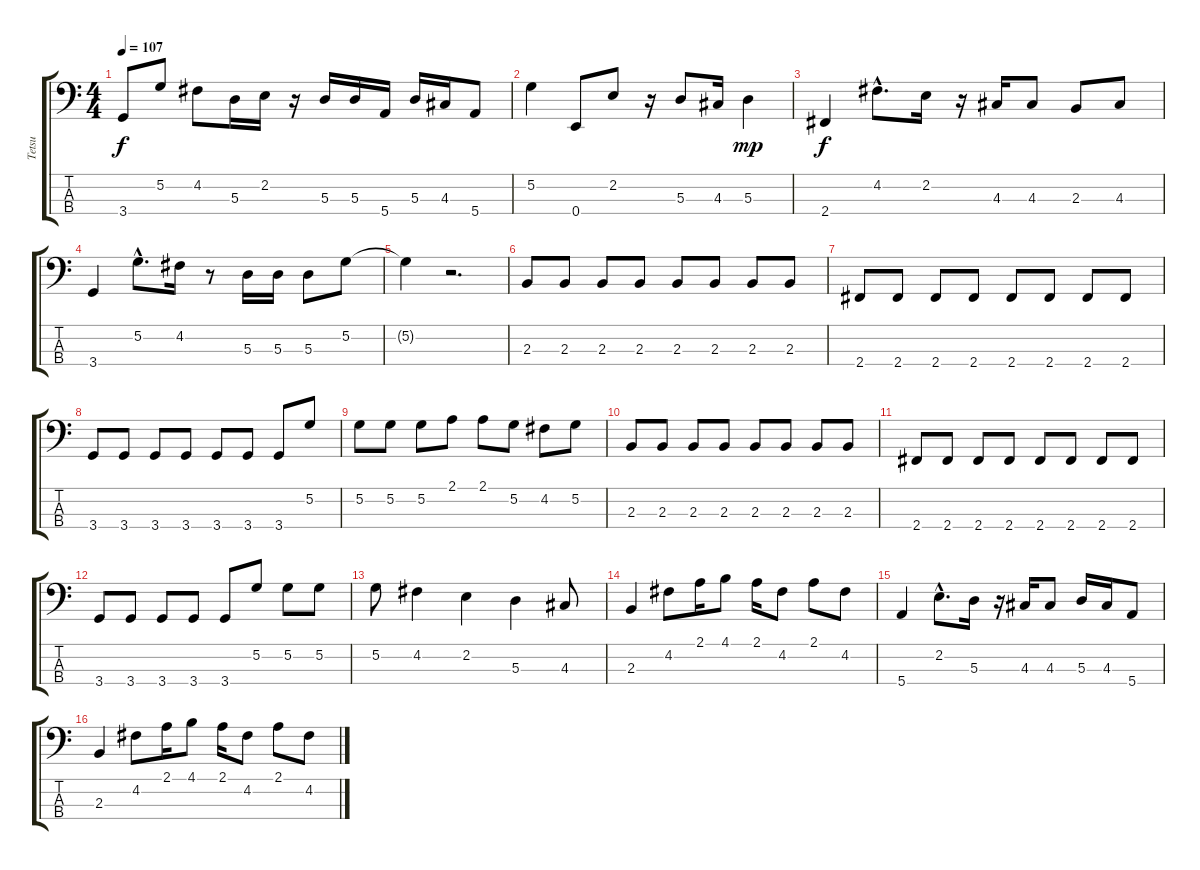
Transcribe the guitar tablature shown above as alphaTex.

\track ("Tetsu" "Tetsu") {instrument electricbasspick}
\staff {score tabs}
\tuning (G2 D2 A1 E1) {hide}
\ts (4 4)
\tempo 107
\clef f4
\ks c
3.4.8{dy f} 5.2.8 4.2.8 5.3.16 2.2.16 r.16 5.3.16 5.3.16 5.4.16 5.3.16 4.3.16 5.4.8 |
5.2.4 0.4.8 2.2.8 r.16 5.3.8 4.3.16 5.3.4{dy mp} |
2.4.4{dy f} 4.2{hac}.8{d} 2.2.16 r.16 4.3.16 4.3.8 2.3.8 4.3.8 |
3.4.4 5.2{hac}.8{d} 4.2.16 r.8 5.3.16 5.3.16 5.3.8 5.2.8 |
5.2{t}.4 r.2{d} |
2.3.8 2.3.8 2.3.8 2.3.8 2.3.8 2.3.8 2.3.8 2.3.8 |
2.4.8 2.4.8 2.4.8 2.4.8 2.4.8 2.4.8 2.4.8 2.4.8 |
3.4.8 3.4.8 3.4.8 3.4.8 3.4.8 3.4.8 3.4.8 5.2.8 |
5.2.8 5.2.8 5.2.8 2.1.8 2.1.8 5.2.8 4.2.8 5.2.8 |
2.3.8 2.3.8 2.3.8 2.3.8 2.3.8 2.3.8 2.3.8 2.3.8 |
2.4.8 2.4.8 2.4.8 2.4.8 2.4.8 2.4.8 2.4.8 2.4.8 |
3.4.8 3.4.8 3.4.8 3.4.8 3.4.8 5.2.8 5.2.8 5.2.8 |
5.2.8 4.2.4 2.2.4 5.3.4 4.3.8 |
2.3.4 4.2.8 2.1.16 4.1.8 2.1.16 4.2.8 2.1.8 4.2.8 |
5.4.4 2.2{hac}.8{d} 5.3.16 r.16 4.3.16 4.3.8 5.3.16 4.3.16 5.4.8 |
2.3.4 4.2.8 2.1.16 4.1.8 2.1.16 4.2.8 2.1.8 4.2.8
